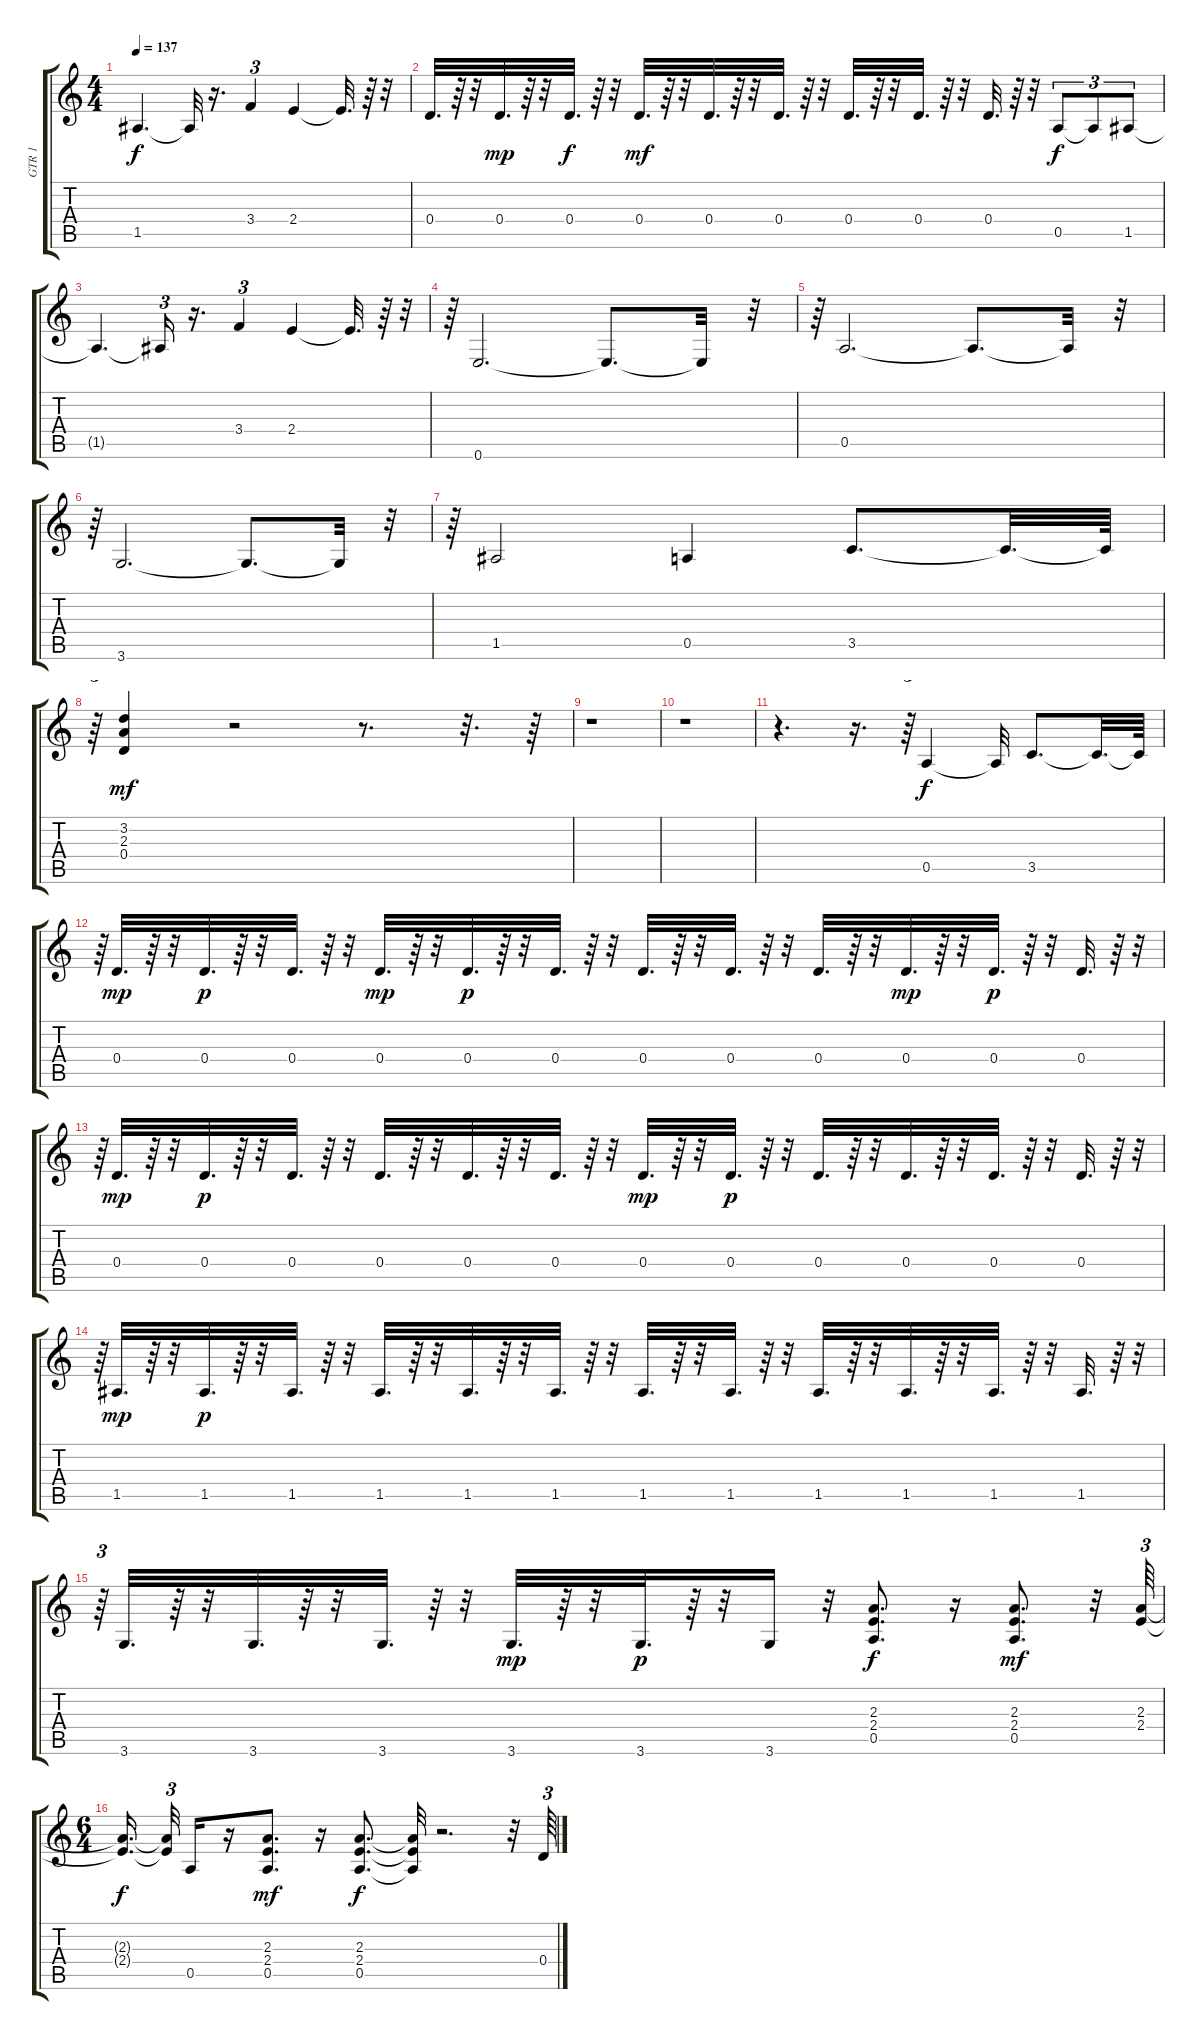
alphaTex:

\track ("GTR 1" "GTR 1") {instrument overdrivenguitar}
\staff {score tabs}
\tuning (E4 B3 G3 D3 A2 E2) {hide}
\ts (4 4)
\tempo 137
\clef g2
\ks c
1.5{t}.4{d dy f} 1.5{t}.32 r.16{d} 3.4.4{tu (3 2)} 2.4.4 2.4{t}.32{d} r.64 r.32 |
0.4.32{d} r.64 r.32 0.4.32{d dy mp} r.64 r.32 0.4.32{d dy f} r.64 r.32 0.4.32{d dy mf} r.64 r.32 0.4.32{d} r.64 r.32 0.4.32{d} r.64 r.32 0.4.32{d} r.64 r.32 0.4.32{d} r.64 r.32 0.4.32{d} r.64 r.32 0.5.8{tu (3 2) dy f} 0.5{t}.8{tu (3 2)} 1.5.8{tu (3 2)} |
1.5{t}.4{d} 1.5{t}.16{tu (3 2)} r.16{d} 3.4.4{tu (3 2)} 2.4.4 2.4{t}.32{d} r.64 r.32{tu (3 2)} |
r.64{tu (3 2)} 0.6.2{d} 0.6{t}.8{d} 0.6{t}.32 r.32{tu (3 2)} |
r.64{tu (3 2)} 0.5.2{d} 0.5{t}.8{d} 0.5{t}.32 r.32{tu (3 2)} |
r.64{tu (3 2)} 3.6.2{d} 3.6{t}.8{d} 3.6{t}.32 r.32{tu (3 2)} |
r.64{tu (3 2)} 1.5.2 0.5.4 3.5.8{d} 3.5{t}.32{d} 3.5{t}.64 |
r.64{tu (3 2)} (3.2 2.3 0.4).4{dy mf} r.2 r.8{d} r.32{d} r.64 |
r.1 |
r.1 |
r.4{d} r.16{d} r.64{tu (3 2)} 0.5.4{dy f} 0.5{t}.32 3.5.8{d} 3.5{t}.32{d} 3.5{t}.64 |
r.64{tu (3 2)} 0.4.32{d dy mp} r.64 r.32 0.4.32{d dy p} r.64 r.32 0.4.32{d} r.64 r.32 0.4.32{d dy mp} r.64 r.32 0.4.32{d dy p} r.64 r.32 0.4.32{d} r.64 r.32 0.4.32{d} r.64 r.32 0.4.32{d} r.64 r.32 0.4.32{d} r.64 r.32 0.4.32{d dy mp} r.64 r.32 0.4.32{d dy p} r.64 r.32 0.4.32{d} r.64 r.32{tu (3 2)} |
r.64{tu (3 2)} 0.4.32{d dy mp} r.64 r.32 0.4.32{d dy p} r.64 r.32 0.4.32{d} r.64 r.32 0.4.32{d} r.64 r.32 0.4.32{d} r.64 r.32 0.4.32{d} r.64 r.32 0.4.32{d dy mp} r.64 r.32 0.4.32{d dy p} r.64 r.32 0.4.32{d} r.64 r.32 0.4.32{d} r.64 r.32 0.4.32{d} r.64 r.32 0.4.32{d} r.64 r.32{tu (3 2)} |
r.64{tu (3 2)} 1.5.32{d dy mp} r.64 r.32 1.5.32{d dy p} r.64 r.32 1.5.32{d} r.64 r.32 1.5.32{d} r.64 r.32 1.5.32{d} r.64 r.32 1.5.32{d} r.64 r.32 1.5.32{d} r.64 r.32 1.5.32{d} r.64 r.32 1.5.32{d} r.64 r.32 1.5.32{d} r.64 r.32 1.5.32{d} r.64 r.32 1.5.32{d} r.64 r.32{tu (3 2)} |
r.64{tu (3 2)} 3.6.32{d} r.64 r.32 3.6.32{d} r.64 r.32 3.6.32{d} r.64 r.32 3.6.32{d dy mp} r.64 r.32 3.6.32{d dy p} r.64 r.32 3.6.16 r.32 (2.3 2.4 0.5).8{d dy f} r.16 (2.3 2.4 0.5).8{d dy mf} r.32 (2.3 2.4).64{tu (3 2)} |
\ts (6 4)
(2.3{t} 2.4{t}).16{d dy f} (2.3{t} 2.4{t}).32{tu (3 2)} 0.5.16 r.16 (2.3 2.4 0.5).8{d dy mf} r.16 (2.3 2.4 0.5).8{d dy f} (2.3{t} 2.4{t} 0.5{t}).32 r.2{d} r.32 0.4.64{tu (3 2)}
